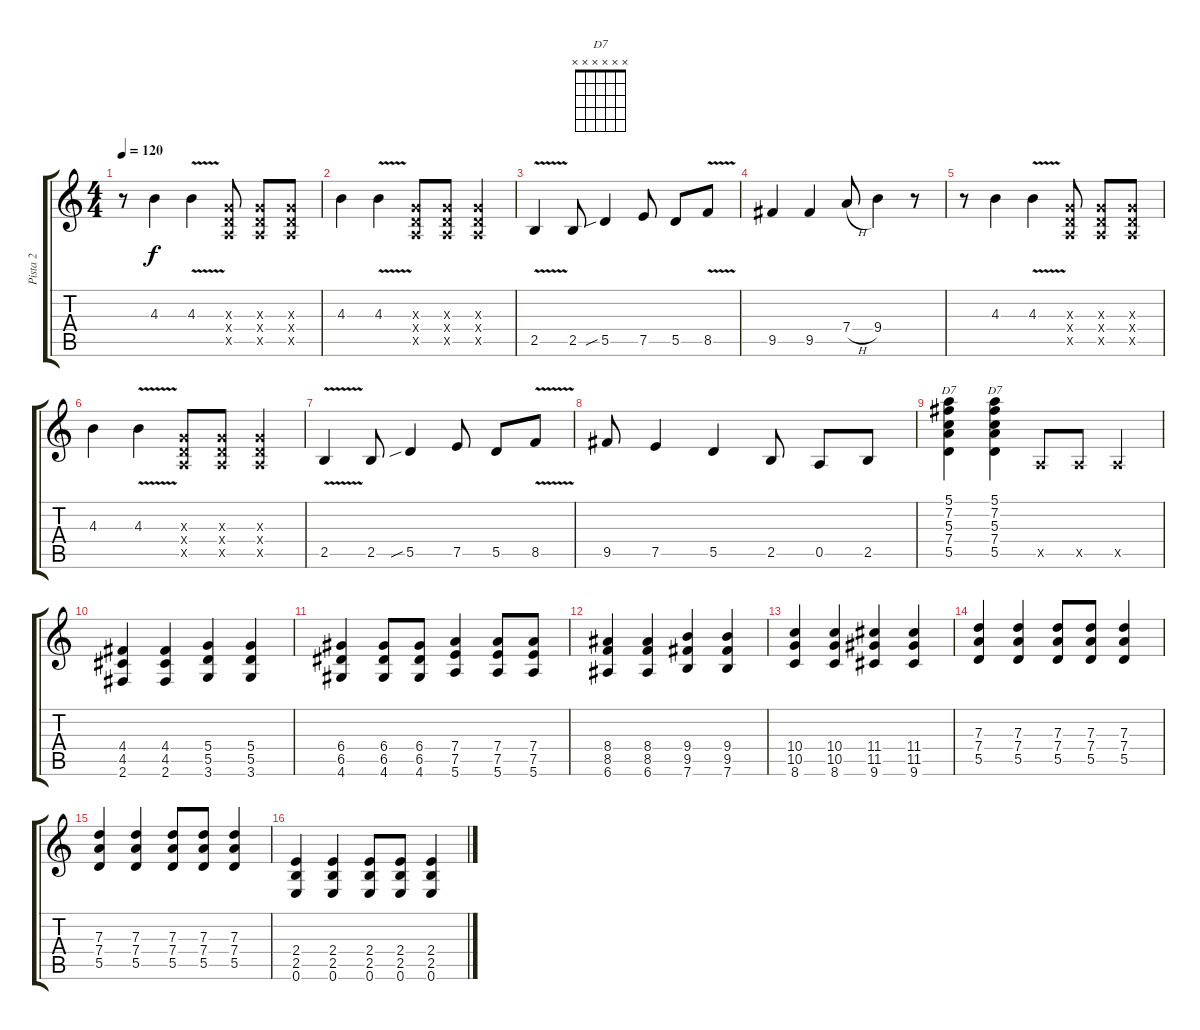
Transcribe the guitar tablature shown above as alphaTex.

\track ("Pista 2" "Pista 2") {instrument overdrivenguitar}
\staff {score tabs}
\tuning (E4 B3 G3 D3 A2 E2) {hide}
\chord ("D7" 5 7 5 7 5 x) {firstfret 5 barre 5}
\chord ("D7" x x x x x x) {firstfret 0}
\ts (4 4)
\tempo 120
\clef g2
\ks c
r.8{dy f} 4.3.4 4.3{v}.4 (0.3{x} 0.4{x} 0.5{x}).8 (0.3{x} 0.4{x} 0.5{x}).8 (0.3{x} 0.4{x} 0.5{x}).8 |
4.3.4 4.3{v}.4 (0.3{x} 0.4{x} 0.5{x}).8 (0.3{x} 0.4{x} 0.5{x}).8 (0.3{x} 0.4{x} 0.5{x}).4 |
2.5{v}.4 2.5.8 5.5{sib}.4 7.5.8 5.5.8 8.5{v}.8 |
9.5.4 9.5.4 7.4{h}.8 9.4.4 r.8 |
r.8 4.3.4 4.3{v}.4 (0.3{x} 0.4{x} 0.5{x}).8 (0.3{x} 0.4{x} 0.5{x}).8 (0.3{x} 0.4{x} 0.5{x}).8 |
4.3.4 4.3{v}.4 (0.3{x} 0.4{x} 0.5{x}).8 (0.3{x} 0.4{x} 0.5{x}).8 (0.3{x} 0.4{x} 0.5{x}).4 |
2.5{v}.4 2.5.8 5.5{sib}.4 7.5.8 5.5.8 8.5{v}.8 |
9.5.8 7.5.4 5.5.4 2.5.8 0.5.8 2.5.8 |
(5.1 7.2 5.3 7.4 5.5).4{ch "D7"} (5.1 7.2 5.3 7.4 5.5).4{ch "D7"} 0.5{x}.8 0.5{x}.8 0.5{x}.4 |
(4.4 4.5 2.6).4 (4.4 4.5 2.6).4 (5.4 5.5 3.6).4 (5.4 5.5 3.6).4 |
(6.4 6.5 4.6).4 (6.4 6.5 4.6).8 (6.4 6.5 4.6).8 (7.4 7.5 5.6).4 (7.4 7.5 5.6).8 (7.4 7.5 5.6).8 |
(8.4 8.5 6.6).4 (8.4 8.5 6.6).4 (9.4 9.5 7.6).4 (9.4 9.5 7.6).4 |
(10.4 10.5 8.6).4 (10.4 10.5 8.6).4 (11.4 11.5 9.6).4 (11.4 11.5 9.6).4 |
(7.3 7.4 5.5).4 (7.3 7.4 5.5).4 (7.3 7.4 5.5).8 (7.3 7.4 5.5).8 (7.3 7.4 5.5).4 |
(7.3 7.4 5.5).4 (7.3 7.4 5.5).4 (7.3 7.4 5.5).8 (7.3 7.4 5.5).8 (7.3 7.4 5.5).4 |
(2.4 2.5 0.6).4 (2.4 2.5 0.6).4 (2.4 2.5 0.6).8 (2.4 2.5 0.6).8 (2.4 2.5 0.6).4
